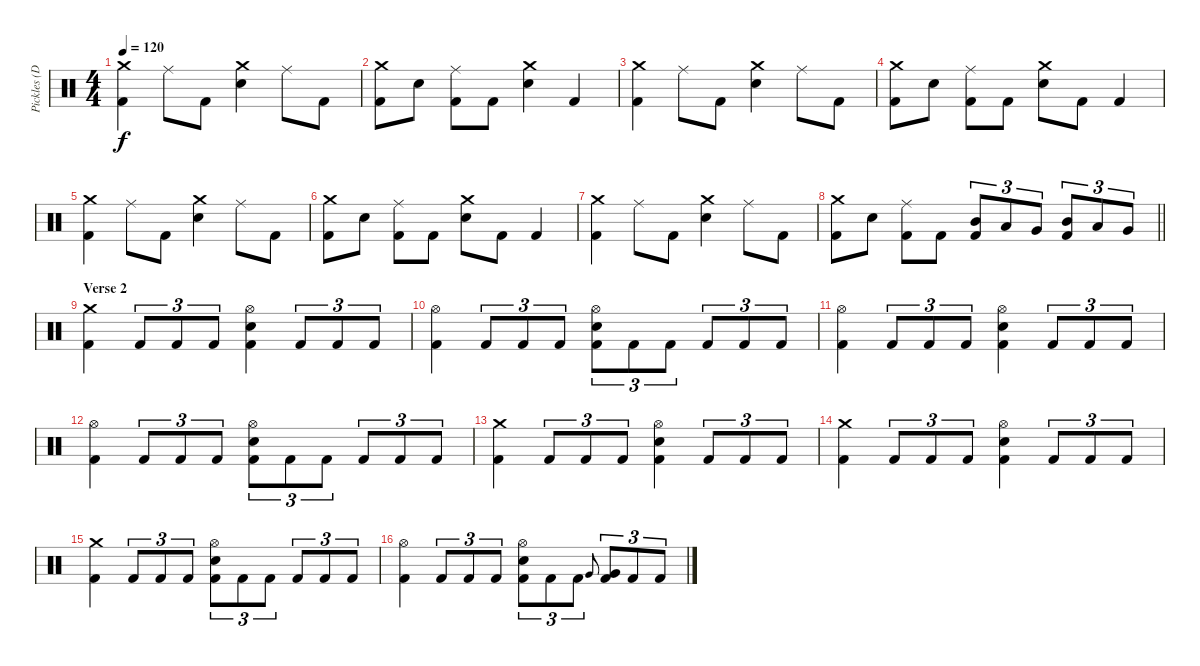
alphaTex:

\track ("Pickles (Drums)" "Pickles (D") {instrument percussion}
\staff {score}
\articulation defaults
\ts (4 4)
\tempo 120
\clef neutral
\ks c
("Crash medium (hit)" "Kick (hit) 2").4{dy f} "Ride (middle)".8 "Kick (hit) 2".8 ("Crash medium (hit)" "Electric Snare (hit)").4 "Ride (middle)".8 "Kick (hit) 2".8 |
("Crash medium (hit)" "Kick (hit) 2").8 "Electric Snare (hit)".8 ("Ride (middle)" "Kick (hit) 2").8 "Kick (hit) 2".8 ("Crash medium (hit)" "Electric Snare (hit)").4 "Kick (hit) 2".4 |
("Crash medium (hit)" "Kick (hit) 2").4 "Ride (middle)".8 "Kick (hit) 2".8 ("Crash medium (hit)" "Electric Snare (hit)").4 "Ride (middle)".8 "Kick (hit) 2".8 |
("Crash medium (hit)" "Kick (hit) 2").8 "Electric Snare (hit)".8 ("Ride (middle)" "Kick (hit) 2").8 "Kick (hit) 2".8 ("Crash medium (hit)" "Electric Snare (hit)").8 "Kick (hit) 2".8 "Kick (hit) 2".4 |
("Crash medium (hit)" "Kick (hit) 2").4 "Ride (middle)".8 "Kick (hit) 2".8 ("Crash medium (hit)" "Electric Snare (hit)").4 "Ride (middle)".8 "Kick (hit) 2".8 |
("Crash medium (hit)" "Kick (hit) 2").8 "Electric Snare (hit)".8 ("Ride (middle)" "Kick (hit) 2").8 "Kick (hit) 2".8 ("Crash medium (hit)" "Electric Snare (hit)").8 "Kick (hit) 2".8 "Kick (hit) 2".4 |
("Crash medium (hit)" "Kick (hit) 2").4 "Ride (middle)".8 "Kick (hit) 2".8 ("Crash medium (hit)" "Electric Snare (hit)").4 "Ride (middle)".8 "Kick (hit) 2".8 |
\barLineRight lightlight
("Crash medium (hit)" "Kick (hit) 2").8 "Electric Snare (hit)".8 ("Ride (middle)" "Kick (hit) 2").8 "Kick (hit) 2".8 ("Mid Tom (hit)" "Kick (hit) 2").8{tu (3 2)} "Low Tom (hit)".8{tu (3 2)} "Very Low Tom (hit)".8{tu (3 2)} ("Mid Tom (hit)" "Kick (hit) 2").8{tu (3 2)} "Low Tom (hit)".8{tu (3 2)} "Very Low Tom (hit)".8{tu (3 2)} |
\section ("" "Verse 2")
("Crash medium (hit)" "Kick (hit) 2").4 "Kick (hit) 2".8{tu (3 2)} "Kick (hit) 2".8{tu (3 2)} "Kick (hit) 2".8{tu (3 2)} ("Hi-Hat (open)" "Electric Snare (hit)" "Kick (hit) 2").4 "Kick (hit) 2".8{tu (3 2)} "Kick (hit) 2".8{tu (3 2)} "Kick (hit) 2".8{tu (3 2)} |
("Hi-Hat (open)" "Kick (hit) 2").4 "Kick (hit) 2".8{tu (3 2)} "Kick (hit) 2".8{tu (3 2)} "Kick (hit) 2".8{tu (3 2)} ("Hi-Hat (open)" "Electric Snare (hit)" "Kick (hit) 2").8{tu (3 2)} "Kick (hit) 2".8{tu (3 2)} "Kick (hit) 2".8{tu (3 2)} "Kick (hit) 2".8{tu (3 2)} "Kick (hit) 2".8{tu (3 2)} "Kick (hit) 2".8{tu (3 2)} |
("Hi-Hat (open)" "Kick (hit) 2").4 "Kick (hit) 2".8{tu (3 2)} "Kick (hit) 2".8{tu (3 2)} "Kick (hit) 2".8{tu (3 2)} ("Hi-Hat (open)" "Electric Snare (hit)" "Kick (hit) 2").4 "Kick (hit) 2".8{tu (3 2)} "Kick (hit) 2".8{tu (3 2)} "Kick (hit) 2".8{tu (3 2)} |
("Hi-Hat (open)" "Kick (hit) 2").4 "Kick (hit) 2".8{tu (3 2)} "Kick (hit) 2".8{tu (3 2)} "Kick (hit) 2".8{tu (3 2)} ("Hi-Hat (open)" "Electric Snare (hit)" "Kick (hit) 2").8{tu (3 2)} "Kick (hit) 2".8{tu (3 2)} "Kick (hit) 2".8{tu (3 2)} "Kick (hit) 2".8{tu (3 2)} "Kick (hit) 2".8{tu (3 2)} "Kick (hit) 2".8{tu (3 2)} |
("Crash medium (hit)" "Kick (hit) 2").4 "Kick (hit) 2".8{tu (3 2)} "Kick (hit) 2".8{tu (3 2)} "Kick (hit) 2".8{tu (3 2)} ("Hi-Hat (open)" "Electric Snare (hit)" "Kick (hit) 2").4 "Kick (hit) 2".8{tu (3 2)} "Kick (hit) 2".8{tu (3 2)} "Kick (hit) 2".8{tu (3 2)} |
("Crash medium (hit)" "Kick (hit) 2").4 "Kick (hit) 2".8{tu (3 2)} "Kick (hit) 2".8{tu (3 2)} "Kick (hit) 2".8{tu (3 2)} ("Hi-Hat (open)" "Electric Snare (hit)" "Kick (hit) 2").4 "Kick (hit) 2".8{tu (3 2)} "Kick (hit) 2".8{tu (3 2)} "Kick (hit) 2".8{tu (3 2)} |
("Crash medium (hit)" "Kick (hit) 2").4 "Kick (hit) 2".8{tu (3 2)} "Kick (hit) 2".8{tu (3 2)} "Kick (hit) 2".8{tu (3 2)} ("Hi-Hat (open)" "Electric Snare (hit)" "Kick (hit) 2").8{tu (3 2)} "Kick (hit) 2".8{tu (3 2)} "Kick (hit) 2".8{tu (3 2)} "Kick (hit) 2".8{tu (3 2)} "Kick (hit) 2".8{tu (3 2)} "Kick (hit) 2".8{tu (3 2)} |
("Hi-Hat (open)" "Kick (hit) 2").4 "Kick (hit) 2".8{tu (3 2)} "Kick (hit) 2".8{tu (3 2)} "Kick (hit) 2".8{tu (3 2)} ("Hi-Hat (open)" "Electric Snare (hit)" "Kick (hit) 2").8{tu (3 2)} "Kick (hit) 2".8{tu (3 2)} "Kick (hit) 2".8{tu (3 2)} "Very Low Tom (hit)".8{gr onbeat} ("Very Low Tom (hit)" "Kick (hit) 2").8{tu (3 2)} "Kick (hit) 2".8{tu (3 2)} "Kick (hit) 2".8{tu (3 2)}
